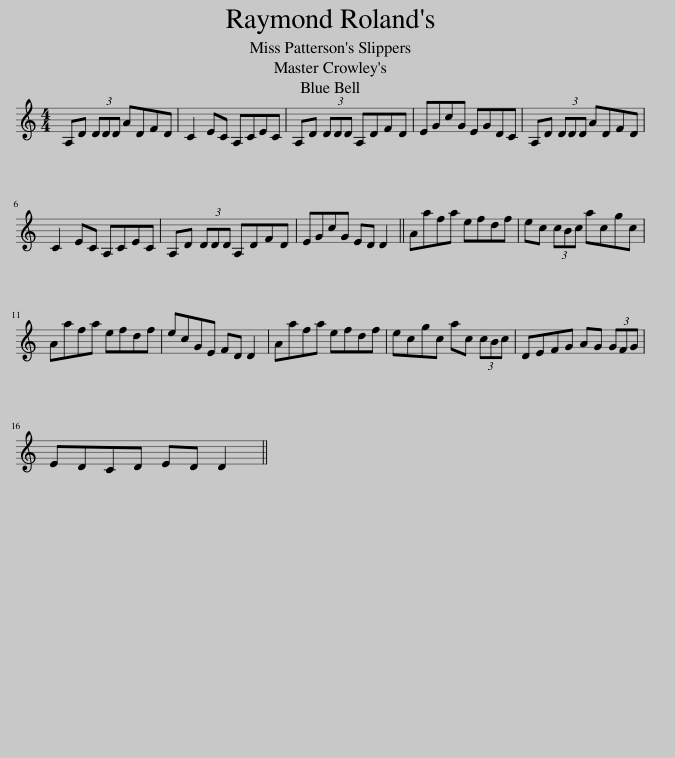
X:1
L:1/8
M:4/4
I:linebreak $
K:C
V:1 treble
V:1
 A,D (3DDD ADFD | C2 EC A,CEC | A,D (3DDD A,DFD | EGcG EGDC | A,D (3DDD ADFD |$ %5
 C2 EC A,CEC | A,D (3DDD A,DFD | EGcG ED D2 || Aafa efdf | ec (3cBc acgc |$ %10
 Aafa efdf | ecGE FD D2 | Aafa efdf | ecgc ac (3cBc | DEFG AG (3GFG |$ %15
 EDCD ED D2 || %16
